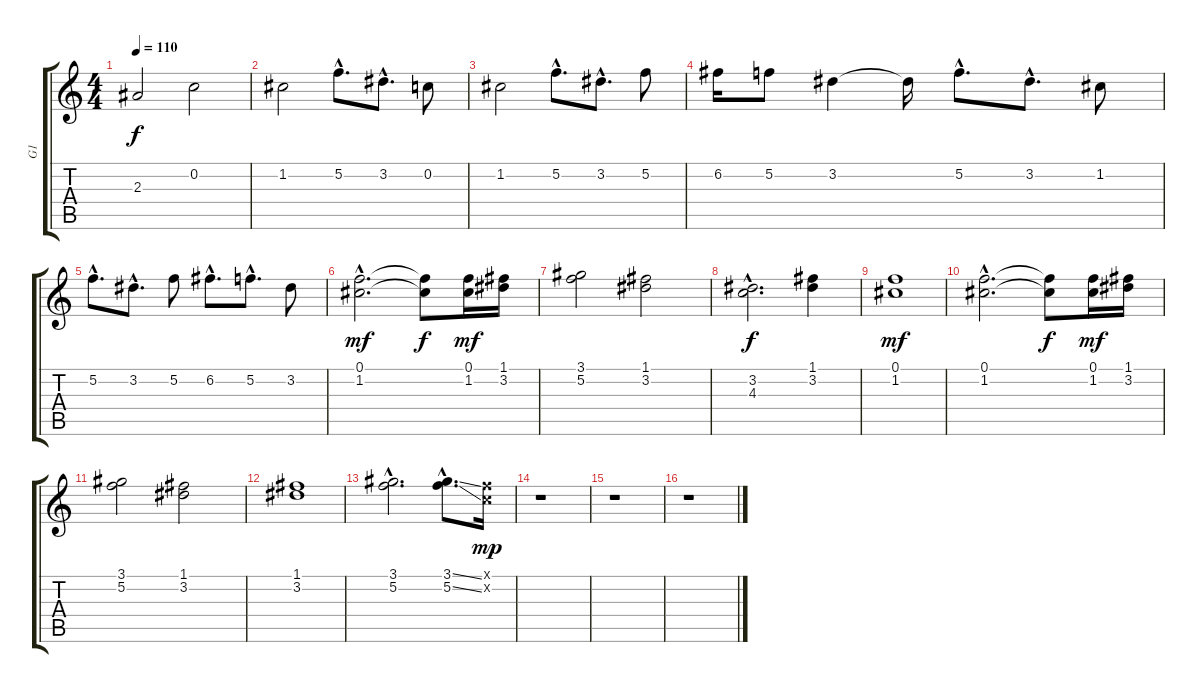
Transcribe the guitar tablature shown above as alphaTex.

\track ("G1" "G1") {instrument overdrivenguitar}
\staff {score tabs}
\tuning (F4 C4 Ab3 Eb3 Bb2 F2) {hide}
\ts (4 4)
\tempo 110
\clef g2
\ks c
2.3.2{dy f} 0.2.2 |
1.2.2 5.2{hac}.8{d} 3.2{hac}.8{d} 0.2.8 |
1.2.2 5.2{hac}.8{d} 3.2{hac}.8{d} 5.2.8 |
6.2.16 5.2.8 3.2.4 3.2{t}.16 5.2{hac}.8{d} 3.2{hac}.8{d} 1.2.8 |
5.2{hac}.8{d} 3.2{hac}.8{d} 5.2.8 6.2{hac}.8{d} 5.2{hac}.8{d} 3.2.8 |
\section ("" "")
(0.1{hac} 1.2{hac}).2{d dy mf} (0.1{t} 1.2{t}).8{dy f} (0.1 1.2).16{dy mf} (1.1 3.2).16 |
(3.1 5.2).2 (1.1 3.2).2 |
(3.2{hac} 4.3{hac}).2{d dy f} (1.1 3.2).4 |
(0.1 1.2).1{dy mf} |
(0.1{hac} 1.2{hac}).2{d} (0.1{t} 1.2{t}).8{dy f} (0.1 1.2).16{dy mf} (1.1 3.2).16 |
(3.1 5.2).2 (1.1 3.2).2 |
(1.1 3.2).1 |
(3.1{hac} 5.2{hac}).2{d} (3.1{ss hac} 5.2{ss hac}).8{d} (0.1{x} 0.2{x}).16{dy mp} |
r.1 |
r.1 |
r.1
